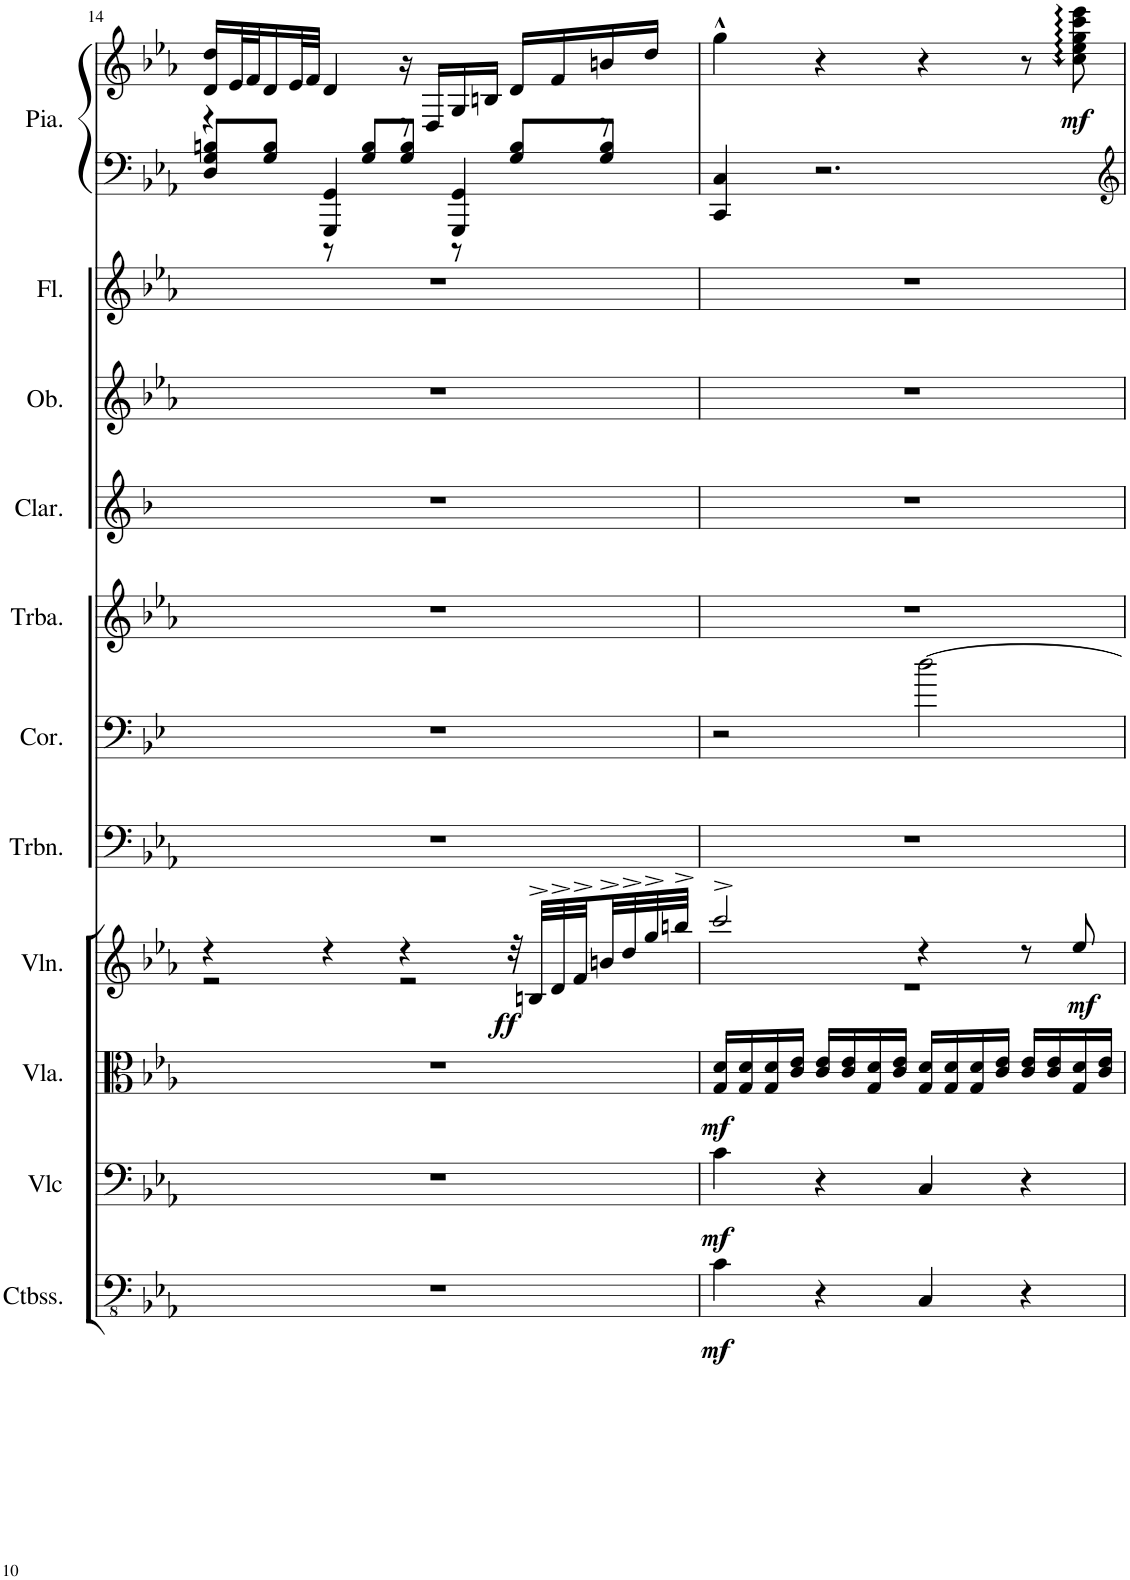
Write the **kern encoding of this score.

**kern	**dynam	**kern	**dynam	**kern	**dynam	**kern	**dynam	**kern	**kern	**kern	**kern	**kern	**kern	**kern	**kern	**dynam
*part11	*part11	*part10	*part10	*part9	*part9	*part8	*part8	*part7	*part6	*part5	*part4	*part3	*part2	*part1	*part1	*part1
*staff12	*staff12	*staff11	*staff11	*staff10	*staff10	*staff9	*staff9	*staff8	*staff7	*staff6	*staff5	*staff4	*staff3	*staff2	*staff1	*staff1/2
*I"Contrabbasso	*	*I"Violoncello	*	*I"Viola	*	*I"Violino	*	*I"Trombone in Mib	*I"Corno in Fa	*I"Tromba in Do	*I"Clarinetto in Sib	*I"Oboi	*I"Flauti	*I"Pianoforte	*	*
*I'Ctbss.	*	*I'Vlc	*	*I'Vla.	*	*I'Vln.	*	*I'Trbn.	*I'Cor.	*I'Trba.	*I'Clar.	*I'Ob.	*I'Fl.	*I'Pia.	*	*
!!LO:PB:g=z
*clefFv4	*	*clefF4	*	*clefC3	*	*clefG2	*	*clefF4	*clefF4	*clefG2	*clefG2	*clefG2	*clefG2	*clefF4	*clefG2	*
*Trd7c12	*	*	*	*	*	*	*	*	*Trd4c7	*Trd1c2	*Trd1c2	*	*	*	*	*
*k[b-e-a-]	*	*k[b-e-a-]	*	*k[b-e-a-]	*	*k[b-e-a-]	*	*k[b-e-a-]	*k[b-e-]	*k[b-e-a-]	*k[b-]	*k[b-e-a-]	*k[b-e-a-]	*k[b-e-a-]	*k[b-e-a-]	*
*M4/4	*	*M4/4	*	*M4/4	*	*M4/4	*	*M4/4	*M4/4	*M4/4	*M4/4	*M4/4	*M4/4	*M4/4	*M4/4	*
=14	=14	=14	=14	=14	=14	=14	=14	=14	=14	=14	=14	=14	=14	=14	=14	=14
*	*	*	*	*	*	*^	*	*	*	*	*	*	*	*^	*	*
1r	.	1r	.	1r	.	4r	2r	.	1r	1r	1r	1r	1r	1r	4r	8D/ 8G/ 8Bn/L	16d/ 16dd/LL	.
.	.	.	.	.	.	.	.	.	.	.	.	.	.	.	.	.	32e-/L	.
.	.	.	.	.	.	.	.	.	.	.	.	.	.	.	.	.	32f/J	.
.	.	.	.	.	.	.	.	.	.	.	.	.	.	.	.	8G/ 8B/J	16d/	.
.	.	.	.	.	.	.	.	.	.	.	.	.	.	.	.	.	32e-/L	.
.	.	.	.	.	.	.	.	.	.	.	.	.	.	.	.	.	32f/JJJ	.
.	.	.	.	.	.	4r	.	.	.	.	.	.	.	.	4GGG/ 4GG/	8r	4d/	.
.	.	.	.	.	.	.	.	.	.	.	.	.	.	.	.	8G/ 8B/L	.	.
.	.	.	.	.	.	4r	2r	.	.	.	.	.	.	.	8r	8G/ 8B/J	16r	.
.	.	.	.	.	.	.	.	.	.	.	.	.	.	.	.	.	16D/LL	.
.	.	.	.	.	.	.	.	.	.	.	.	.	.	.	4GGG/ 4GG/	8r	16G/	.
.	.	.	.	.	.	.	.	.	.	.	.	.	.	.	.	.	16Bn/JJ	.
!	!	!	!	!	!	!	!	!LO:DY:b	!	!	!	!	!	!	!	!	!	!
.	.	.	.	.	.	32r	.	ff	.	.	.	.	.	.	.	8G/ 8B/L	16d/LL	.
.	.	.	.	.	.	32Bn^/LLL	.	.	.	.	.	.	.	.	.	.	.	.
.	.	.	.	.	.	32d^/	.	.	.	.	.	.	.	.	.	.	16f/	.
.	.	.	.	.	.	32f^/	.	.	.	.	.	.	.	.	.	.	.	.
.	.	.	.	.	.	32bn^/	.	.	.	.	.	.	.	.	8r	8G/ 8B/J	16bn/	.
.	.	.	.	.	.	32dd^/	.	.	.	.	.	.	.	.	.	.	.	.
.	.	.	.	.	.	32gg^/	.	.	.	.	.	.	.	.	.	.	16dd/JJ	.
.	.	.	.	.	.	32bbn^/JJJ	.	.	.	.	.	.	.	.	.	.	.	.
*	*	*	*	*	*	*	*	*	*	*	*	*	*	*	*v	*v	*	*
=15	=15	=15	=15	=15	=15	=15	=15	=15	=15	=15	=15	=15	=15	=15	=15	=15	=15
!	!LO:DY:b	!	!LO:DY:b	!	!LO:DY:b	!	!	!	!	!	!	!	!	!	!	!	!
4C\	mf	4c\	mf	16G/ 16d/LL	mf	2ccc^/	1r	.	1r	2r	1r	1r	1r	1r	4CC/ 4C/	4gg^^\	.
.	.	.	.	16G/ 16d/	.	.	.	.	.	.	.	.	.	.	.	.	.
.	.	.	.	16G/ 16d/	.	.	.	.	.	.	.	.	.	.	.	.	.
.	.	.	.	16c/ 16e-/JJ	.	.	.	.	.	.	.	.	.	.	.	.	.
4r	.	4r	.	16c/ 16e-/LL	.	.	.	.	.	.	.	.	.	.	2.r	4r	.
.	.	.	.	16c/ 16e-/	.	.	.	.	.	.	.	.	.	.	.	.	.
.	.	.	.	16G/ 16d/	.	.	.	.	.	.	.	.	.	.	.	.	.
.	.	.	.	16c/ 16e-/JJ	.	.	.	.	.	.	.	.	.	.	.	.	.
4CC/	.	4C/	.	16G/ 16d/LL	.	4r	.	.	.	[2dd\	.	.	.	.	.	4r	.
.	.	.	.	16G/ 16d/	.	.	.	.	.	.	.	.	.	.	.	.	.
.	.	.	.	16G/ 16d/	.	.	.	.	.	.	.	.	.	.	.	.	.
.	.	.	.	16c/ 16e-/JJ	.	.	.	.	.	.	.	.	.	.	.	.	.
4r	.	4r	.	16c/ 16e-/LL	.	8r	.	.	.	.	.	.	.	.	.	8r	.
.	.	.	.	16c/ 16e-/	.	.	.	.	.	.	.	.	.	.	.	.	.
!	!	!	!	!	!	!	!	!LO:DY:b	!	!	!	!	!	!	!	!	!LO:DY:b
.	.	.	.	16G/ 16d/	.	8ee-/	.	mf	.	.	.	.	.	.	.	8cc\ 8ee-\ 8gg\ 8ccc\ 8eee-\	mf
.	.	.	.	16c/ 16e-/JJ	.	.	.	.	.	.	.	.	.	.	.	.	.
*	*	*	*	*	*	*v	*v	*	*	*	*	*	*	*	*	*	*
=	=	=	=	=	=	=	=	=	=	=	=	=	=	=	=	=
*-	*-	*-	*-	*-	*-	*-	*-	*-	*-	*-	*-	*-	*-	*-	*-	*-
